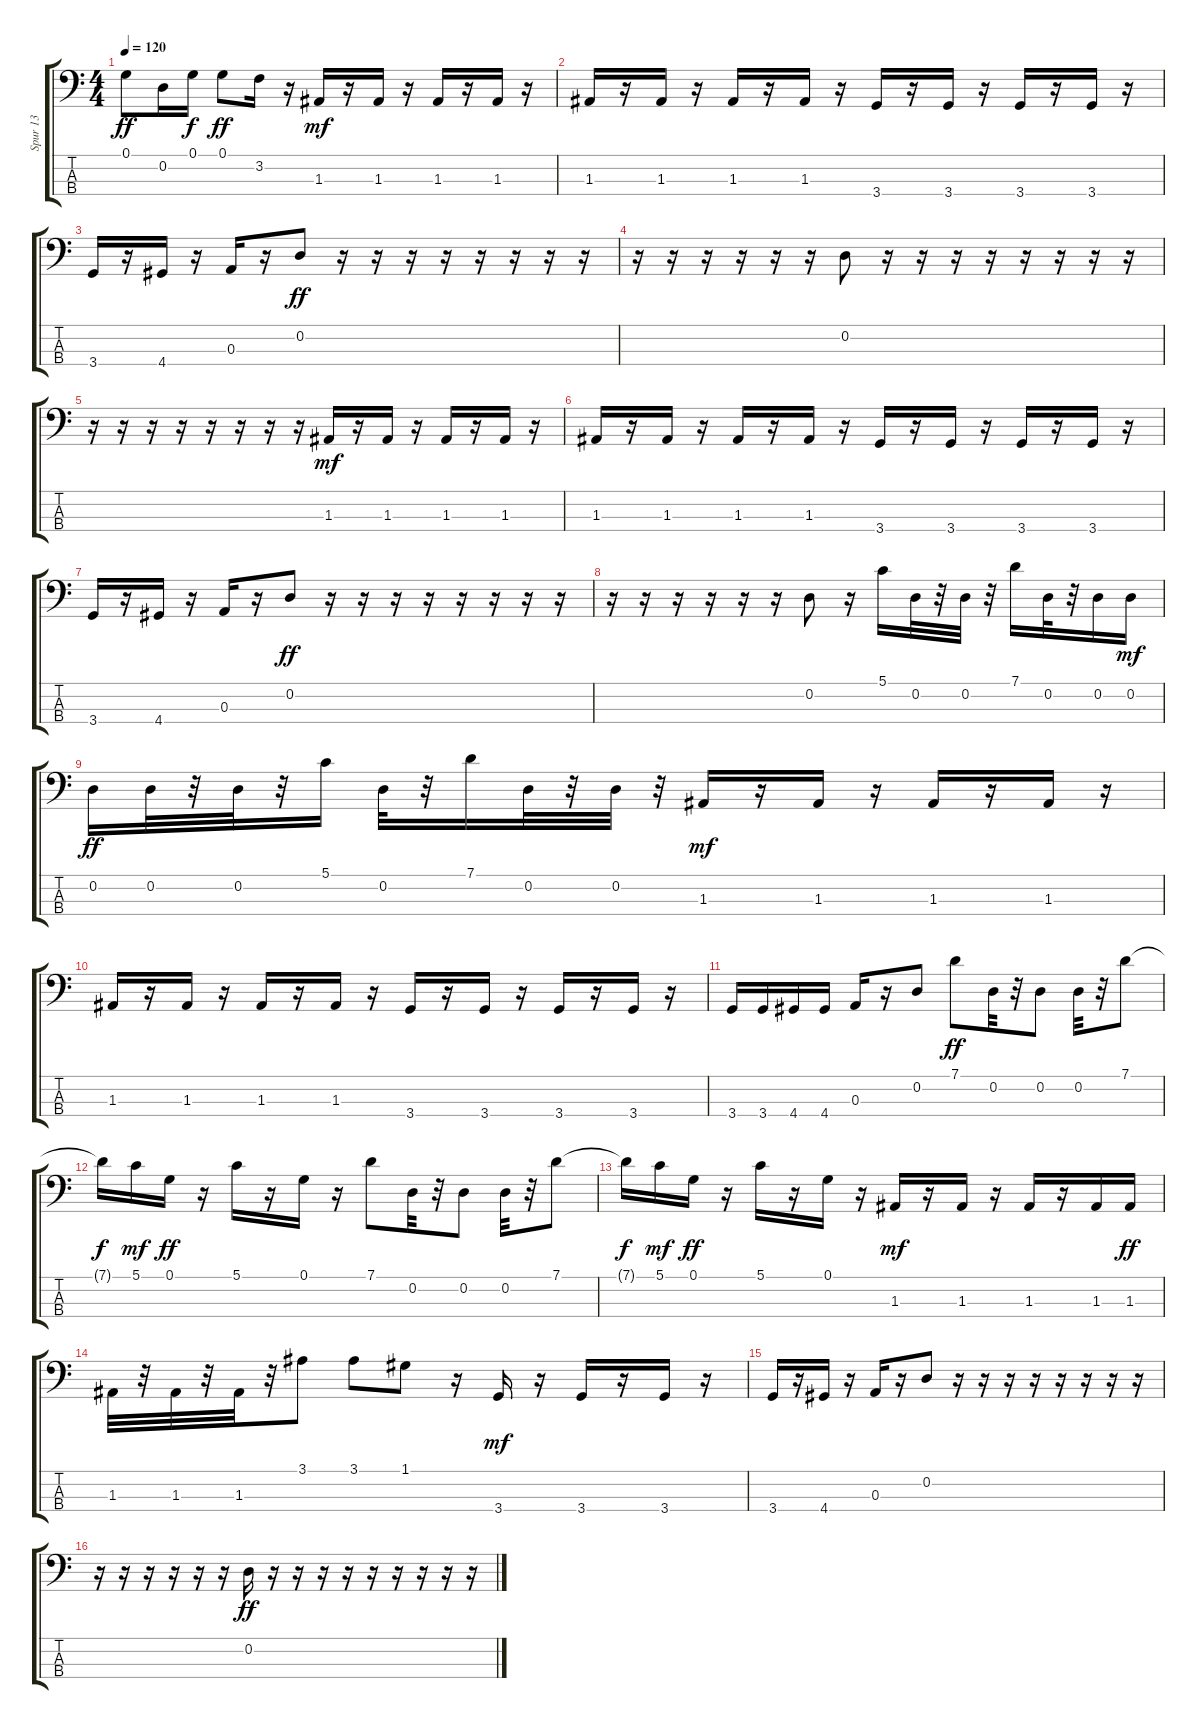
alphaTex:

\track ("Spur 13" "Spur 13") {instrument slapbass1}
\staff {score tabs}
\tuning (G2 D2 A1 E1) {hide}
\ts (4 4)
\tempo 120
\clef f4
\ks c
0.1.8{dy ff} 0.2.16 0.1.16{dy f} 0.1.8{dy ff} 3.2.16 r.16 1.3.16{dy mf} r.16 1.3.16 r.16 1.3.16 r.16 1.3.16 r.16 |
1.3.16 r.16 1.3.16 r.16 1.3.16 r.16 1.3.16 r.16 3.4.16 r.16 3.4.16 r.16 3.4.16 r.16 3.4.16 r.16 |
3.4.16 r.16 4.4.16 r.16 0.3.16 r.16 0.2.8{dy ff} r.16 r.16 r.16 r.16 r.16 r.16 r.16 r.16 |
r.16 r.16 r.16 r.16 r.16 r.16 0.2.8 r.16 r.16 r.16 r.16 r.16 r.16 r.16 r.16 |
r.16 r.16 r.16 r.16 r.16 r.16 r.16 r.16 1.3.16{dy mf} r.16 1.3.16 r.16 1.3.16 r.16 1.3.16 r.16 |
1.3.16 r.16 1.3.16 r.16 1.3.16 r.16 1.3.16 r.16 3.4.16 r.16 3.4.16 r.16 3.4.16 r.16 3.4.16 r.16 |
3.4.16 r.16 4.4.16 r.16 0.3.16 r.16 0.2.8{dy ff} r.16 r.16 r.16 r.16 r.16 r.16 r.16 r.16 |
r.16 r.16 r.16 r.16 r.16 r.16 0.2.8 r.16 5.1.16 0.2.32 r.32 0.2.32 r.32 7.1.16 0.2.32 r.32 0.2.16 0.2.16{dy mf} |
0.2.16{dy ff} 0.2.32 r.32 0.2.32 r.32 5.1.16 0.2.32 r.32 7.1.16 0.2.32 r.32 0.2.32 r.32 1.3.16{dy mf} r.16 1.3.16 r.16 1.3.16 r.16 1.3.16 r.16 |
1.3.16 r.16 1.3.16 r.16 1.3.16 r.16 1.3.16 r.16 3.4.16 r.16 3.4.16 r.16 3.4.16 r.16 3.4.16 r.16 |
3.4.16 3.4.16 4.4.16 4.4.16 0.3.16 r.16 0.2.8 7.1.8{dy ff} 0.2.32 r.32 0.2.8 0.2.32 r.32 7.1.8 |
7.1{t}.16{dy f} 5.1.16{dy mf} 0.1.16{dy ff} r.16 5.1.16 r.16 0.1.16 r.16 7.1.8 0.2.32 r.32 0.2.8 0.2.32 r.32 7.1.8 |
7.1{t}.16{dy f} 5.1.16{dy mf} 0.1.16{dy ff} r.16 5.1.16 r.16 0.1.16 r.16 1.3.16{dy mf} r.16 1.3.16 r.16 1.3.16 r.16 1.3.16 1.3.16{dy ff} |
1.3.32 r.32 1.3.32 r.32 1.3.32 r.32 3.1.8 3.1.8 1.1.8 r.16 3.4.16{dy mf} r.16 3.4.16 r.16 3.4.16 r.16 |
3.4.16 r.16 4.4.16 r.16 0.3.16 r.16 0.2.8 r.16 r.16 r.16 r.16 r.16 r.16 r.16 r.16 |
r.16 r.16 r.16 r.16 r.16 r.16 0.2.16{dy ff} r.16 r.16 r.16 r.16 r.16 r.16 r.16 r.16 r.16
